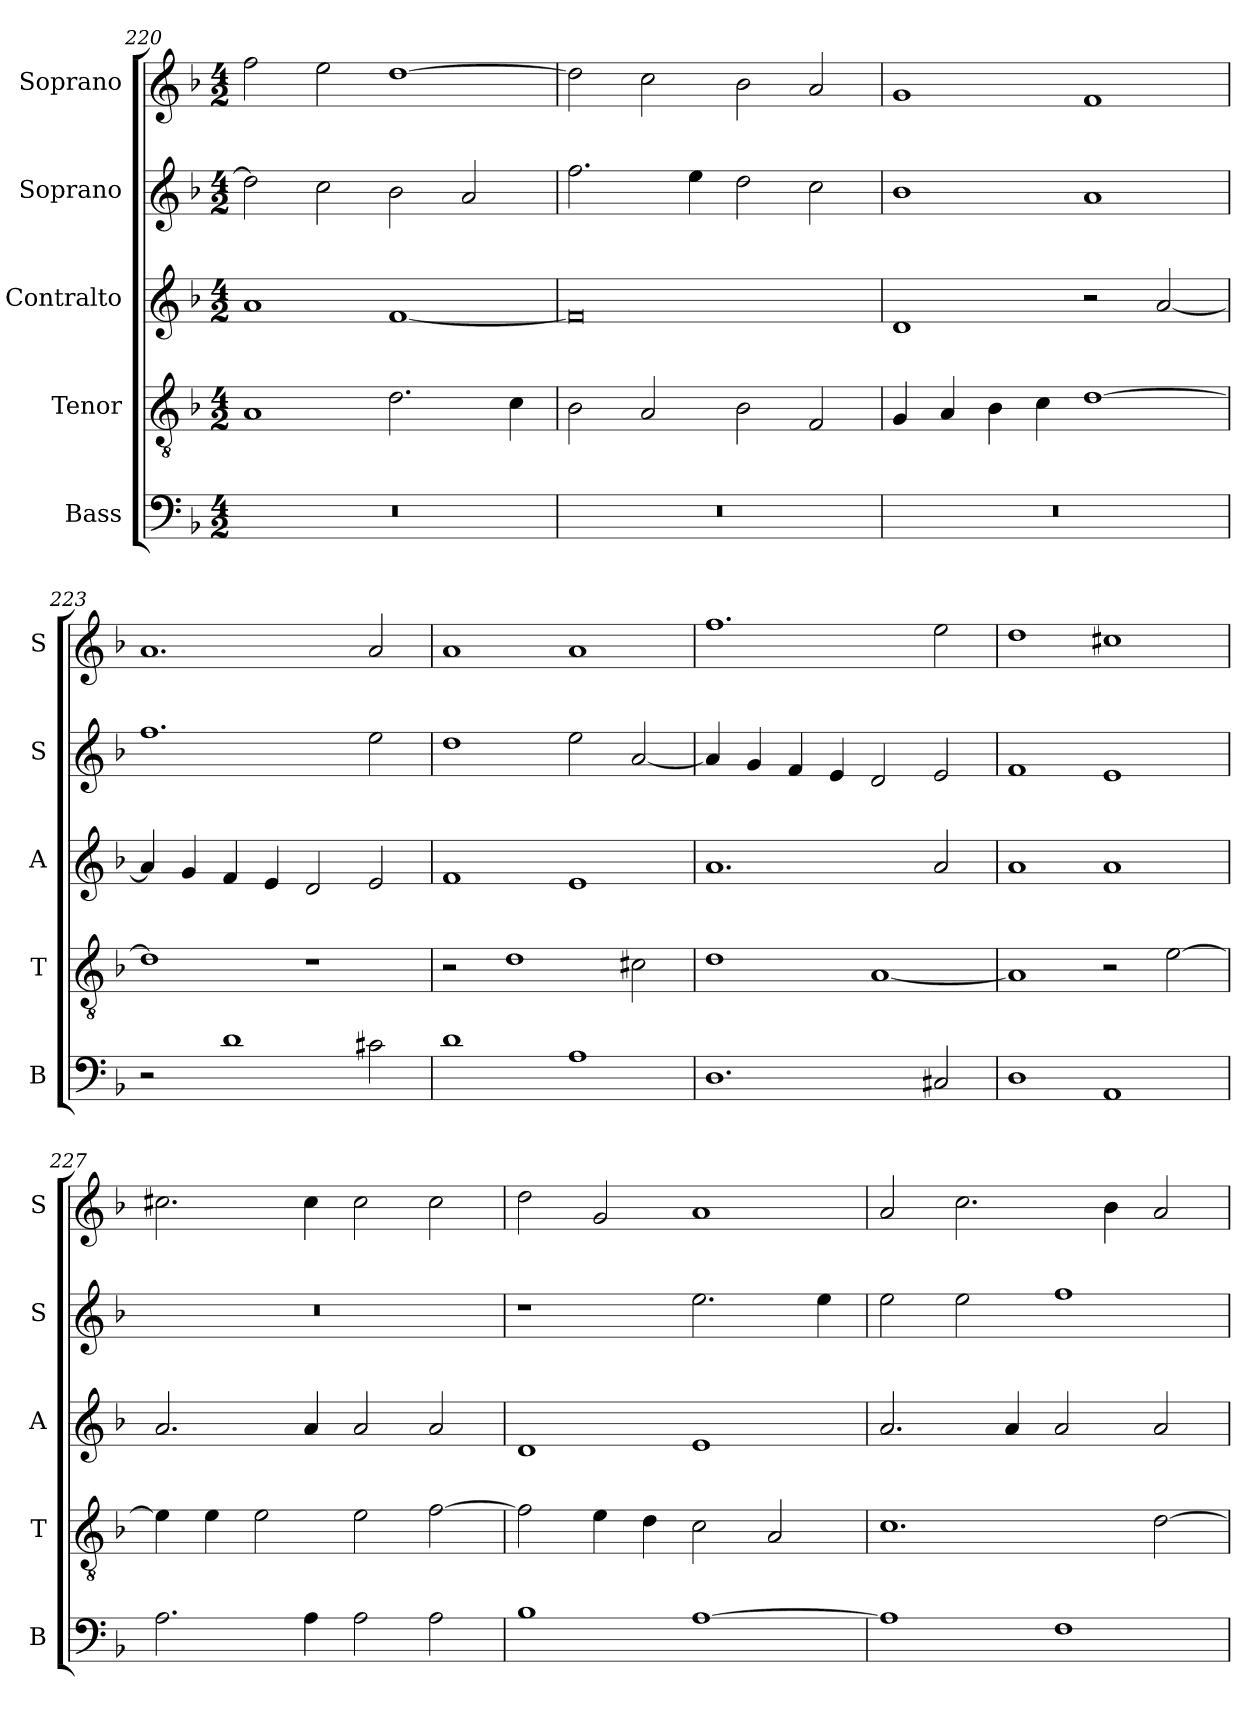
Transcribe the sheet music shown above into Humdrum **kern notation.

**kern	**kern	**kern	**kern	**kern
*part5	*part4	*part3	*part2	*part1
*staff5	*staff4	*staff3	*staff2	*staff1
*I"Bass	*I"Tenor	*I"Contralto	*I"Soprano	*I"Soprano
*I'B	*I'T	*I'A	*I'S	*I'S
*clefF4	*clefGv2	*clefG2	*clefG2	*clefG2
*k[b-]	*k[b-]	*k[b-]	*k[b-]	*k[b-]
*G:dor	*G:dor	*G:dor	*G:dor	*G:dor
*M4/2	*M4/2	*M4/2	*M4/2	*M4/2
=220	=220	=220	=220	=220
0r	1A	1a	2dd]	2ff
.	.	.	2cc	2ee
.	2.d	[1f	2b-	[1dd
.	.	.	2a	.
.	4c	.	.	.
=221	=221	=221	=221	=221
0r	2B-	0f]	2.ff	2dd]
.	2A	.	.	2cc
.	.	.	4ee	.
.	2B-	.	2dd	2b-
.	2F	.	2cc	2a
=222	=222	=222	=222	=222
0r	4G	1d	1b-	1g
.	4A	.	.	.
.	4B-	.	.	.
.	4c	.	.	.
.	[1d	2r	1a	1f
.	.	[2a	.	.
=223	=223	=223	=223	=223
2r	1d]	4a]	1.ff	1.a
.	.	4g	.	.
1d	.	4f	.	.
.	.	4e	.	.
.	1r	2d	.	.
2c#X	.	2e	2ee	2a
=224	=224	=224	=224	=224
1d	2r	1f	1dd	1a
.	1d	.	.	.
1A	.	1e	2ee	1a
.	2c#X	.	[2a	.
=225	=225	=225	=225	=225
1.D	1d	1.a	4a]	1.ff
.	.	.	4g	.
.	.	.	4f	.
.	.	.	4e	.
.	[1A	.	2d	.
2C#X	.	2a	2e	2ee
=226	=226	=226	=226	=226
1D	1A]	1a	1f	1dd
1AA	2r	1a	1e	1cc#X
.	[2e	.	.	.
=227	=227	=227	=227	=227
2.A	4e]	2.a	0r	2.cc#X
.	4e	.	.	.
.	2e	.	.	.
4A	.	4a	.	4cc#
2A	2e	2a	.	2cc#
2A	[2f	2a	.	2cc#
=228	=228	=228	=228	=228
1B-	2f]	1d	1r	2dd
.	4e	.	.	2g
.	4d	.	.	.
[1A	2c	1e	2.ee	1a
.	2A	.	.	.
.	.	.	4ee	.
=229	=229	=229	=229	=229
1A]	1.c	2.a	2ee	2a
.	.	.	2ee	2.cc
.	.	4a	.	.
1F	.	2a	1ff	.
.	.	.	.	4b-
.	[2d	2a	.	2a
=	=	=	=	=
*-	*-	*-	*-	*-
